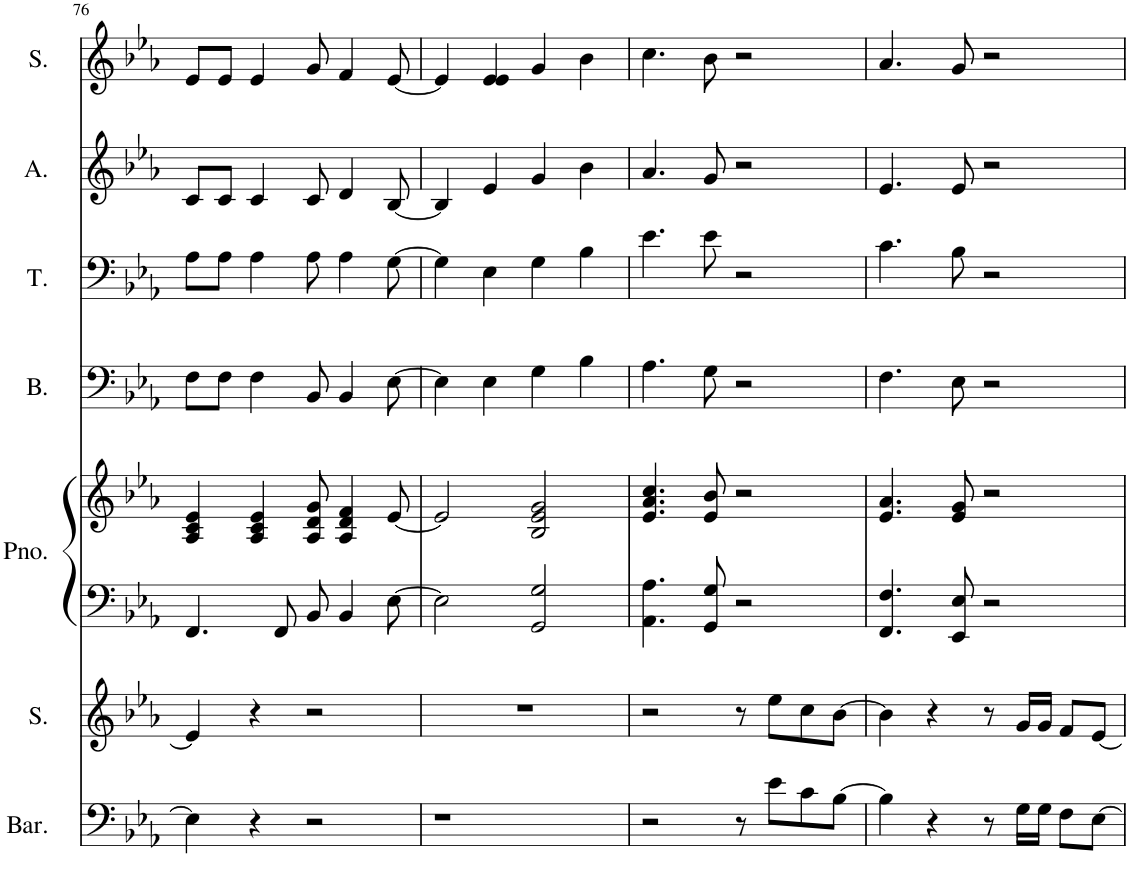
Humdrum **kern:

**kern	**kern	**kern	**kern	**kern	**kern	**kern	**kern
*part7	*part6	*part5	*part5	*part4	*part3	*part2	*part1
*staff8	*staff7	*staff6	*staff5	*staff4	*staff3	*staff2	*staff1
*I"Baritone	*I"Soprano	*I"Piano	*	*I"Bass	*I"Tenor	*I"Alto	*I"Soprano
*I'Bar.	*I'S.	*I'Pno.	*	*I'B.	*I'T.	*I'A.	*I'S.
!!LO:PB:g=z
*clefF4	*clefG2	*clefF4	*clefG2	*clefF4	*clefF4	*clefG2	*clefG2
*k[b-e-a-]	*k[b-e-a-]	*k[b-e-a-]	*k[b-e-a-]	*k[b-e-a-]	*k[b-e-a-]	*k[b-e-a-]	*k[b-e-a-]
*M4/4	*M4/4	*M4/4	*M4/4	*M4/4	*M4/4	*M4/4	*M4/4
=76	=76	=76	=76	=76	=76	=76	=76
4E-\]	4e-/]	4.FF/	4A-/ 4c/ 4e-/	8F\L	8A-\L	8c/L	8e-/L
.	.	.	.	8F\J	8A-\J	8c/J	8e-/J
4r	4r	.	4A-/ 4c/ 4e-/	4F\	4A-\	4c/	4e-/
.	.	8FF/	.	.	.	.	.
2r	2r	8BB-/	8A-/ 8d/ 8g/	8BB-/	8A-\	8c/	8g/
.	.	4BB-/	4A-/ 4d/ 4f/	4BB-/	4A-\	4d/	4f/
.	.	[8E-\	[8e-/	[8E-\	[8G\	[8B-/	[8e-/
=77	=77	=77	=77	=77	=77	=77	=77
1r	1r	2E-\]	2e-/]	4E-\]	4G\]	4B-/]	4e-/]
.	.	.	.	4E-\	4E-\	4e-/	4e-/ 4e-/
.	.	2GG/ 2G/	2B-/ 2e-/ 2g/	4G\	4G\	4g/	4g/
.	.	.	.	4B-\	4B-\	4b-\	4b-\
=78	=78	=78	=78	=78	=78	=78	=78
2r	2r	4.AA-\ 4.A-\	4.e-/ 4.a-/ 4.cc/	4.A-\	4.e-\	4.a-/	4.cc\
.	.	8GG/ 8G/	8e-/ 8b-/	8G\	8e-\	8g/	8b-\
8r	8r	2r	2r	2r	2r	2r	2r
8e-\L	8ee-\L	.	.	.	.	.	.
8c\	8cc\	.	.	.	.	.	.
[8B-\J	[8b-\J	.	.	.	.	.	.
=79	=79	=79	=79	=79	=79	=79	=79
4B-\]	4b-\]	4.FF/ 4.F/	4.e-/ 4.a-/	4.F\	4.c\	4.e-/	4.a-/
4r	4r	.	.	.	.	.	.
.	.	8EE-/ 8E-/	8e-/ 8g/	8E-\	8B-\	8e-/	8g/
8r	8r	2r	2r	2r	2r	2r	2r
16G\LL	16g/LL	.	.	.	.	.	.
16G\JJ	16g/JJ	.	.	.	.	.	.
8F\L	8f/L	.	.	.	.	.	.
[8E-\J	[8e-/J	.	.	.	.	.	.
=	=	=	=	=	=	=	=
*-	*-	*-	*-	*-	*-	*-	*-
